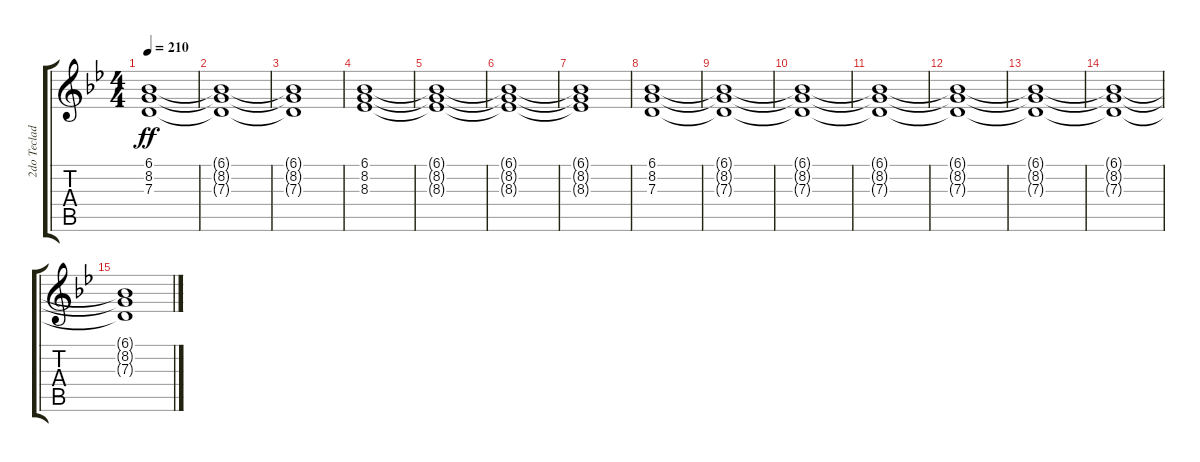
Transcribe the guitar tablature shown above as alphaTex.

\track ("2do Teclado" "2do Teclad") {instrument stringensemble1}
\staff {score tabs}
\tuning (E4 B3 G3 D3 A2 E2) {hide}
\ts (4 4)
\tempo 210
\clef g2
\ks gminor
(6.1{t} 8.2{t} 7.3{t}).1{dy ff} |
(6.1{t} 8.2{t} 7.3{t}).1 |
(6.1{t} 8.2{t} 7.3{t}).1 |
(6.1 8.2 8.3).1 |
(6.1{t} 8.2{t} 8.3{t}).1 |
(6.1{t} 8.2{t} 8.3{t}).1 |
(6.1{t} 8.2{t} 8.3{t}).1 |
(6.1 8.2 7.3).1 |
(6.1{t} 8.2{t} 7.3{t}).1 |
(6.1{t} 8.2{t} 7.3{t}).1 |
(6.1{t} 8.2{t} 7.3{t}).1 |
(6.1{t} 8.2{t} 7.3{t}).1 |
(6.1{t} 8.2{t} 7.3{t}).1 |
(6.1{t} 8.2{t} 7.3{t}).1 |
(6.1{t} 8.2{t} 7.3{t}).1
